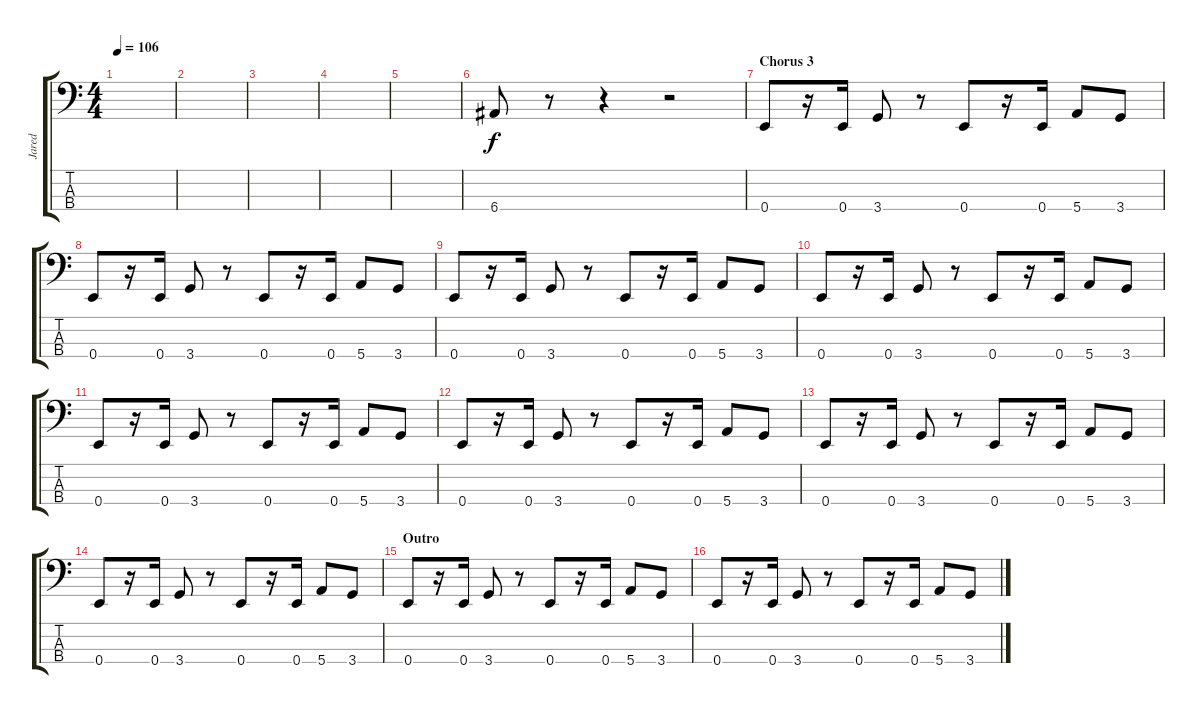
\track ("Jared" "Jared") {instrument electricbassfinger}
\staff {score tabs}
\tuning (G2 D2 A1 E1) {hide}
\ts (4 4)
\tempo 106
\clef f4
\ks c
|
|
|
|
|
6.4.8 r.8 r.4 r.2 |
\section ("" "Chorus 3")
0.4.8 r.16 0.4.16 3.4.8 r.8 0.4.8 r.16 0.4.16 5.4.8 3.4.8 |
0.4.8 r.16 0.4.16 3.4.8 r.8 0.4.8 r.16 0.4.16 5.4.8 3.4.8 |
0.4.8 r.16 0.4.16 3.4.8 r.8 0.4.8 r.16 0.4.16 5.4.8 3.4.8 |
0.4.8 r.16 0.4.16 3.4.8 r.8 0.4.8 r.16 0.4.16 5.4.8 3.4.8 |
0.4.8 r.16 0.4.16 3.4.8 r.8 0.4.8 r.16 0.4.16 5.4.8 3.4.8 |
0.4.8 r.16 0.4.16 3.4.8 r.8 0.4.8 r.16 0.4.16 5.4.8 3.4.8 |
0.4.8 r.16 0.4.16 3.4.8 r.8 0.4.8 r.16 0.4.16 5.4.8 3.4.8 |
0.4.8 r.16 0.4.16 3.4.8 r.8 0.4.8 r.16 0.4.16 5.4.8 3.4.8 |
\section ("" "Outro")
0.4.8 r.16 0.4.16 3.4.8 r.8 0.4.8 r.16 0.4.16 5.4.8 3.4.8 |
0.4.8 r.16 0.4.16 3.4.8 r.8 0.4.8 r.16 0.4.16 5.4.8 3.4.8
